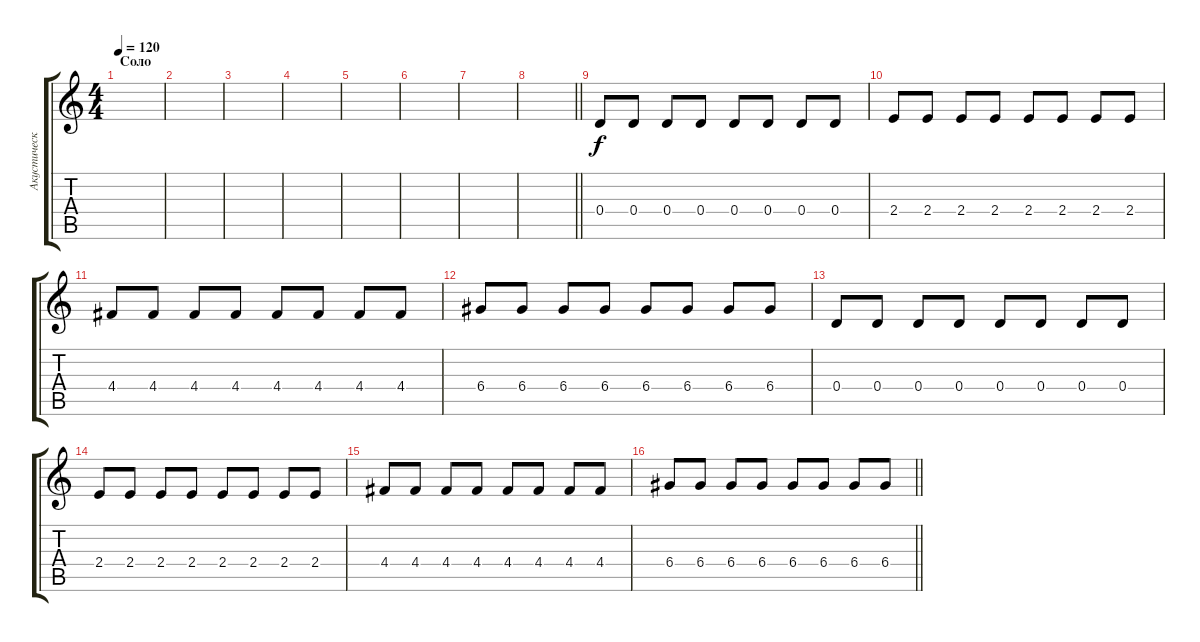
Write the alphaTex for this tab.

\track ("Акустическая гитара" "Акустическ") {instrument acousticguitarsteel}
\staff {score tabs}
\tuning (E4 B3 G3 D3 A2 E2) {hide}
\ts (4 4)
\section ("" "Соло")
\tempo 120
\clef g2
\ks c
|
|
|
|
|
|
|
\barLineRight lightlight
|
\section ("" "")
0.4.8 0.4.8 0.4.8 0.4.8 0.4.8 0.4.8 0.4.8 0.4.8 |
2.4.8 2.4.8 2.4.8 2.4.8 2.4.8 2.4.8 2.4.8 2.4.8 |
4.4.8 4.4.8 4.4.8 4.4.8 4.4.8 4.4.8 4.4.8 4.4.8 |
6.4.8 6.4.8 6.4.8 6.4.8 6.4.8 6.4.8 6.4.8 6.4.8 |
0.4.8 0.4.8 0.4.8 0.4.8 0.4.8 0.4.8 0.4.8 0.4.8 |
2.4.8 2.4.8 2.4.8 2.4.8 2.4.8 2.4.8 2.4.8 2.4.8 |
4.4.8 4.4.8 4.4.8 4.4.8 4.4.8 4.4.8 4.4.8 4.4.8 |
\barLineRight lightlight
6.4.8 6.4.8 6.4.8 6.4.8 6.4.8 6.4.8 6.4.8 6.4.8
